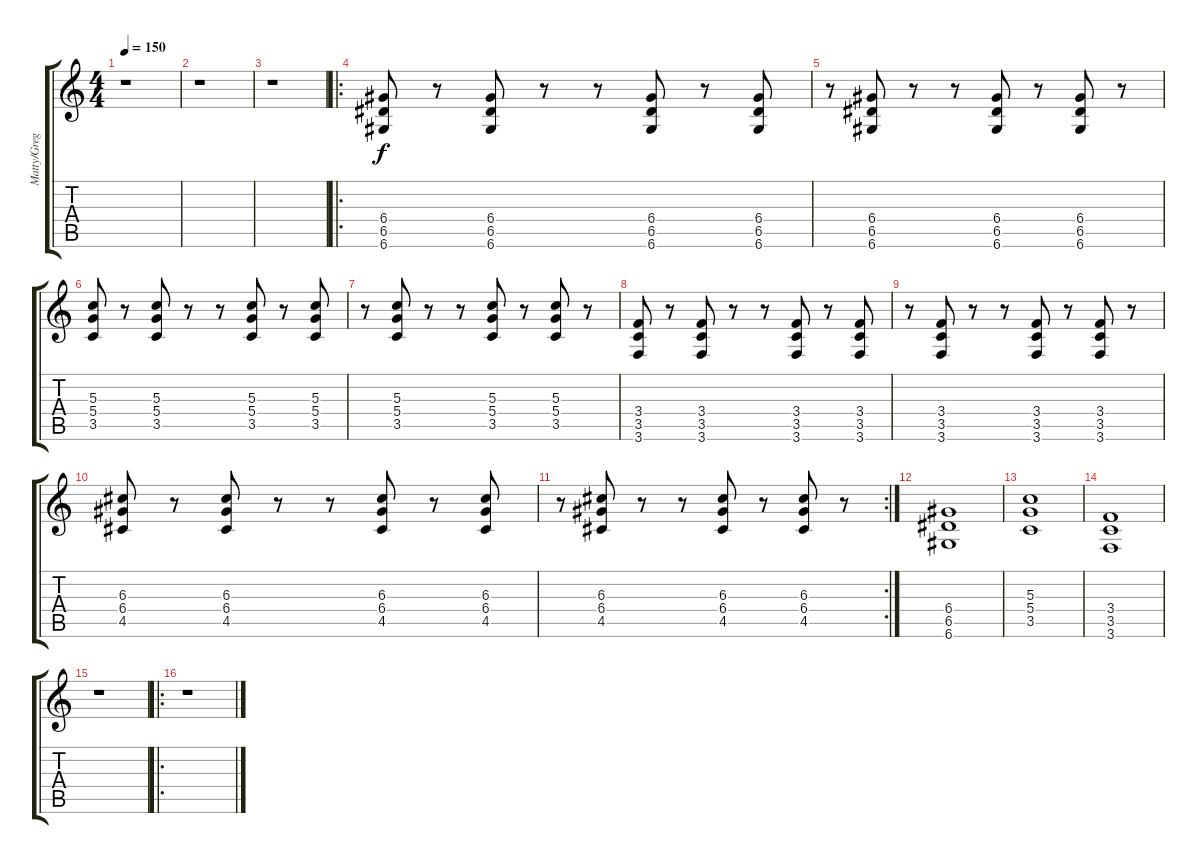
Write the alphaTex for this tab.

\track ("Matty/Greg (Clean)" "Matty/Greg") {instrument electricguitarclean}
\staff {score tabs}
\tuning (E4 B3 G3 D3 A2 D2) {hide}
\ts (4 4)
\tempo 150
\clef g2
\ks c
r.1{dy f} |
r.1 |
r.1 |
\ro
(6.4 6.5 6.6).8 r.8 (6.4 6.5 6.6).8 r.8 r.8 (6.4 6.5 6.6).8 r.8 (6.4 6.5 6.6).8 |
r.8 (6.4 6.5 6.6).8 r.8 r.8 (6.4 6.5 6.6).8 r.8 (6.4 6.5 6.6).8 r.8 |
(5.3 5.4 3.5).8 r.8 (5.3 5.4 3.5).8 r.8 r.8 (5.3 5.4 3.5).8 r.8 (5.3 5.4 3.5).8 |
r.8 (5.3 5.4 3.5).8 r.8 r.8 (5.3 5.4 3.5).8 r.8 (5.3 5.4 3.5).8 r.8 |
(3.4 3.5 3.6).8 r.8 (3.4 3.5 3.6).8 r.8 r.8 (3.4 3.5 3.6).8 r.8 (3.4 3.5 3.6).8 |
r.8 (3.4 3.5 3.6).8 r.8 r.8 (3.4 3.5 3.6).8 r.8 (3.4 3.5 3.6).8 r.8 |
(6.3 6.4 4.5).8 r.8 (6.3 6.4 4.5).8 r.8 r.8 (6.3 6.4 4.5).8 r.8 (6.3 6.4 4.5).8 |
\rc 2
r.8 (6.3 6.4 4.5).8 r.8 r.8 (6.3 6.4 4.5).8 r.8 (6.3 6.4 4.5).8 r.8 |
(6.4 6.5 6.6).1 |
(5.3 5.4 3.5).1 |
(3.4 3.5 3.6).1 |
r.1 |
\ro
r.1
